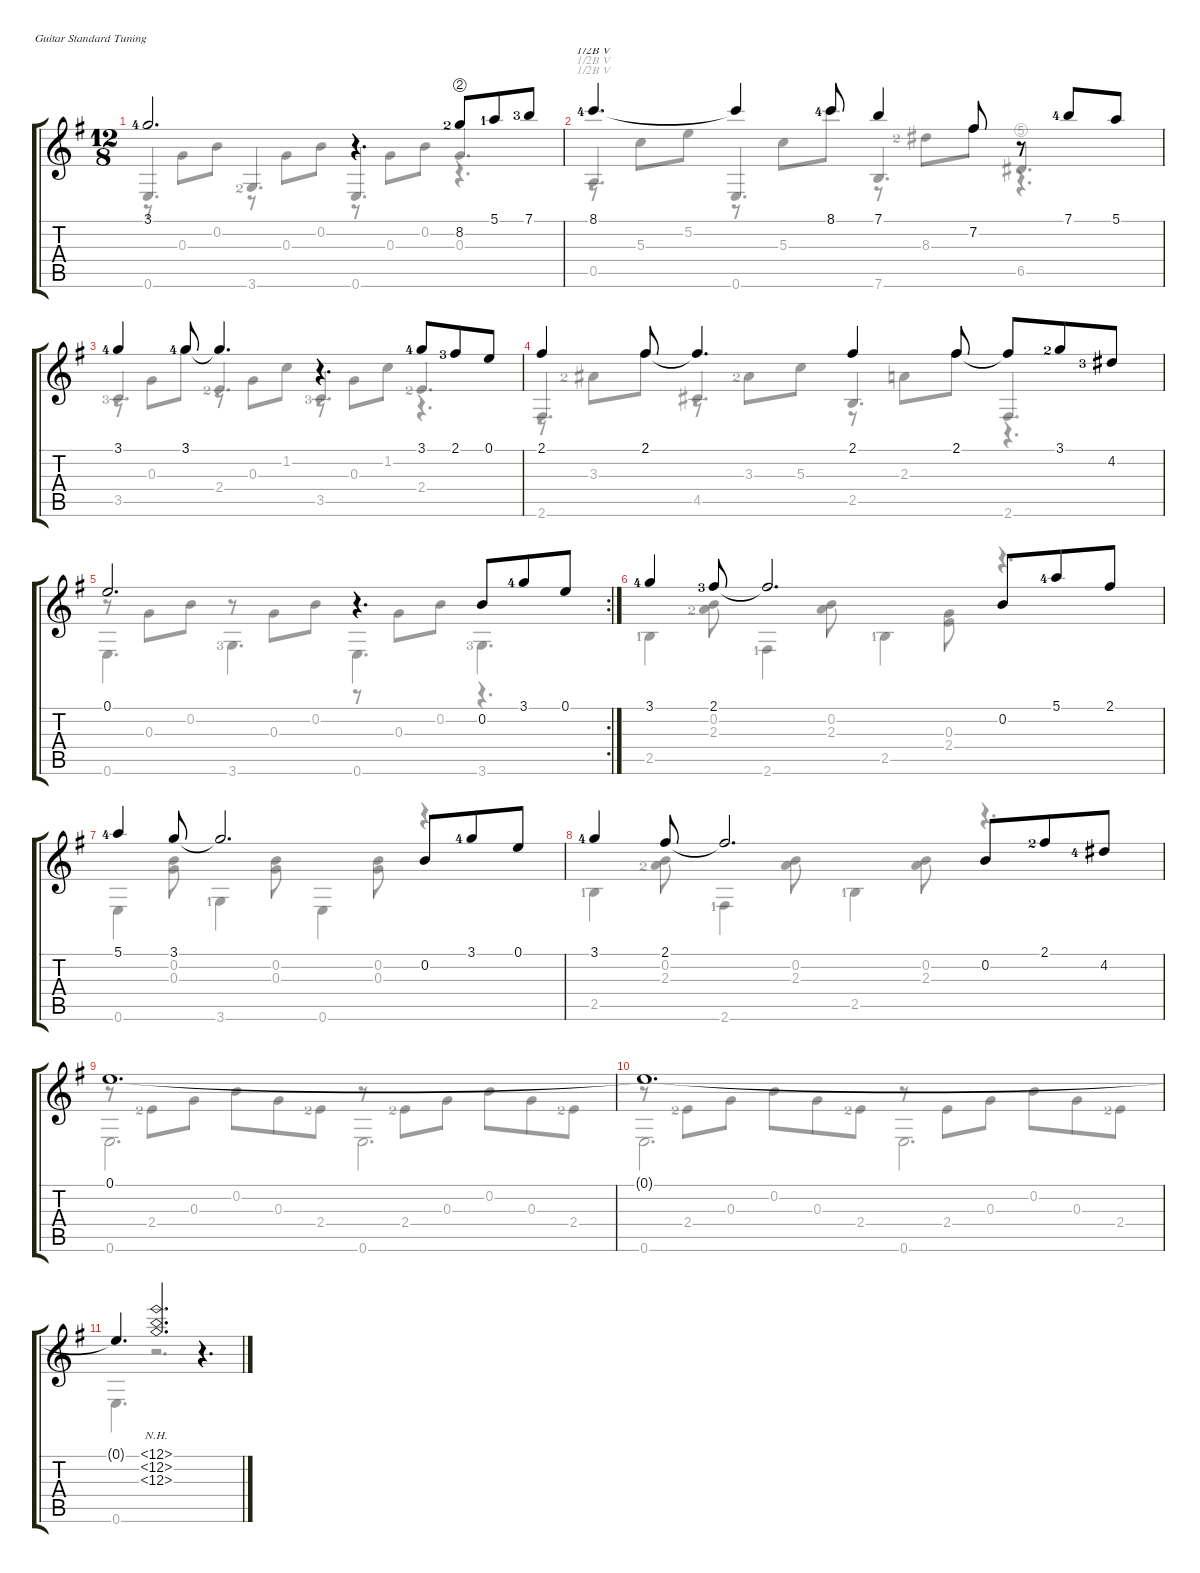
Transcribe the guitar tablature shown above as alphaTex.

\defaultSystemsLayout 4
\hideDynamics
\singleTrackTrackNamePolicy hidden
\multiTrackTrackNamePolicy hidden
\firstSystemTrackNameMode fullname
\firstSystemTrackNameOrientation horizontal
\otherSystemsTrackNameOrientation horizontal
\track ("Nylon Guitar" "Nylon Guit") {instrument acousticguitarnylon}
\staff {score tabs}
\tuning (E4 B3 G3 D3 A2 E2)
\voice
\ts (12 8)
\tempo (100 hide)
\clef g2
\ks eminor
3.1{lf 5}.2{d dy mf} r.4{d} 8.2{string lf 3}.8 5.1{lf 2}.8 7.1{lf 4}.8 |
8.1{lf 5}.4{d barre (5 half)} 8.1{t}.4 8.1{lf 5}.8 7.1.4 7.2.8 r.8 7.1{lf 5}.8 5.1.8 |
3.1{lf 5}.4 3.1{lf 5}.8 3.1{t}.4{d} r.4{d} 3.1{lf 5}.8 2.1{lf 4}.8 0.1.8 |
2.1.4 2.1.8 2.1{t}.4{d} 2.1.4 2.1.8 2.1{t}.8 3.1{lf 3}.8 4.2{lf 4}.8 |
\rc 2
0.1.2{d} r.4{d} 0.2.8 3.1{lf 5}.8 0.1.8 |
3.1{lf 5}.4 2.1{lf 4}.8 2.1{t}.2{d} 0.2.8 5.1{lf 5}.8 2.1.8 |
5.1{lf 5}.4 3.1.8 3.1{t}.2{d} 0.2.8 3.1{lf 5}.8 0.1.8 |
3.1{lf 5}.4 2.1.8 2.1{t}.2{d} 0.2.8 2.1{lf 3}.8 4.2{lf 5}.8 |
0.1.1{d} |
0.1{t}.1{d} |
0.1{t}.4{d} (12.1{nh} 12.2{nh} 12.3{nh}).2{d} r.4{d}
\voice
\clef g2
\ottava regular
\simile none
\ks eminor
0.6.4{d dy mf beam invert} 3.6{lf 3}.4{d beam invert} 0.6.4{d beam invert} 0.3.4{d beam invert} |
0.5.4{d barre (5 half) beam invert} 0.6.4{d beam invert} 7.6.4{d beam invert} 6.5{string}.4{d beam invert} |
3.5{lf 4}.4{d beam invert} 2.4{lf 3}.4{d beam invert} 3.5{lf 4}.4{d beam invert} 2.4{lf 3}.4{d beam invert} |
2.6.4{d beam invert} 4.5.4{d beam invert} 2.5.4{d beam invert} 2.6.4{d beam invert} |
0.6.4{d} 3.6{lf 4}.4{d} 0.6.4{d} 3.6{lf 4}.4{d} |
2.5{lf 2}.4 (2.3{lf 3} 0.2).8 2.6{lf 2}.4 (0.2 2.3).8 2.5{lf 2}.4 (2.4 0.3).8 r.4{d} |
0.6.4 (0.2 0.3).8 3.6{lf 2}.4 (0.3 0.2).8 0.6.4 (0.3 0.2).8 r.4{d} |
2.5{lf 2}.4 (2.3{lf 3} 0.2).8 2.6{lf 2}.4 (2.3 0.2).8 2.5{lf 2}.4 (2.3 0.2).8 r.4{d} |
0.6.2{d} 0.6.2{d} |
0.6.2{d} 0.6.2{d} |
0.6.4{d} r.2{d} r.4{d}
\voice
\clef g2
\ottava regular
\simile none
\ks eminor
r.8{dy mf} 0.3.8 0.2.8 r.8 0.3.8 0.2.8 r.8 0.3.8 0.2.8 r.4{d} |
r.8{barre (5 half)} 5.3.8 5.2.8 r.8 5.3.8 8.1.8 r.8 8.3{lf 3}.8 7.2.8 r.4{d} |
r.8 0.3.8 3.1.8 r.8 0.3.8 1.2.8 r.8 0.3.8 1.2.8 r.4{d} |
r.8 3.3{lf 3}.8 2.1.8 r.8 3.3{lf 3}.8 5.3.8 r.8 2.3.8 2.1.8 r.4{d} |
r.8 0.3.8 0.2.8 r.8 0.3.8 0.2.8 r.8 0.3.8 0.2.8 r.4{d} |
|
|
|
r.8 2.4{lf 3}.8 0.3.8 0.2.8 0.3.8 2.4{lf 3}.8 r.8 2.4{lf 3}.8 0.3.8 0.2.8 0.3.8 2.4{lf 3}.8 |
r.8 2.4{lf 3}.8 0.3.8 0.2.8 0.3.8 2.4{lf 3}.8 r.8 2.4.8 0.3.8 0.2.8 0.3.8 2.4{lf 3}.8 |
